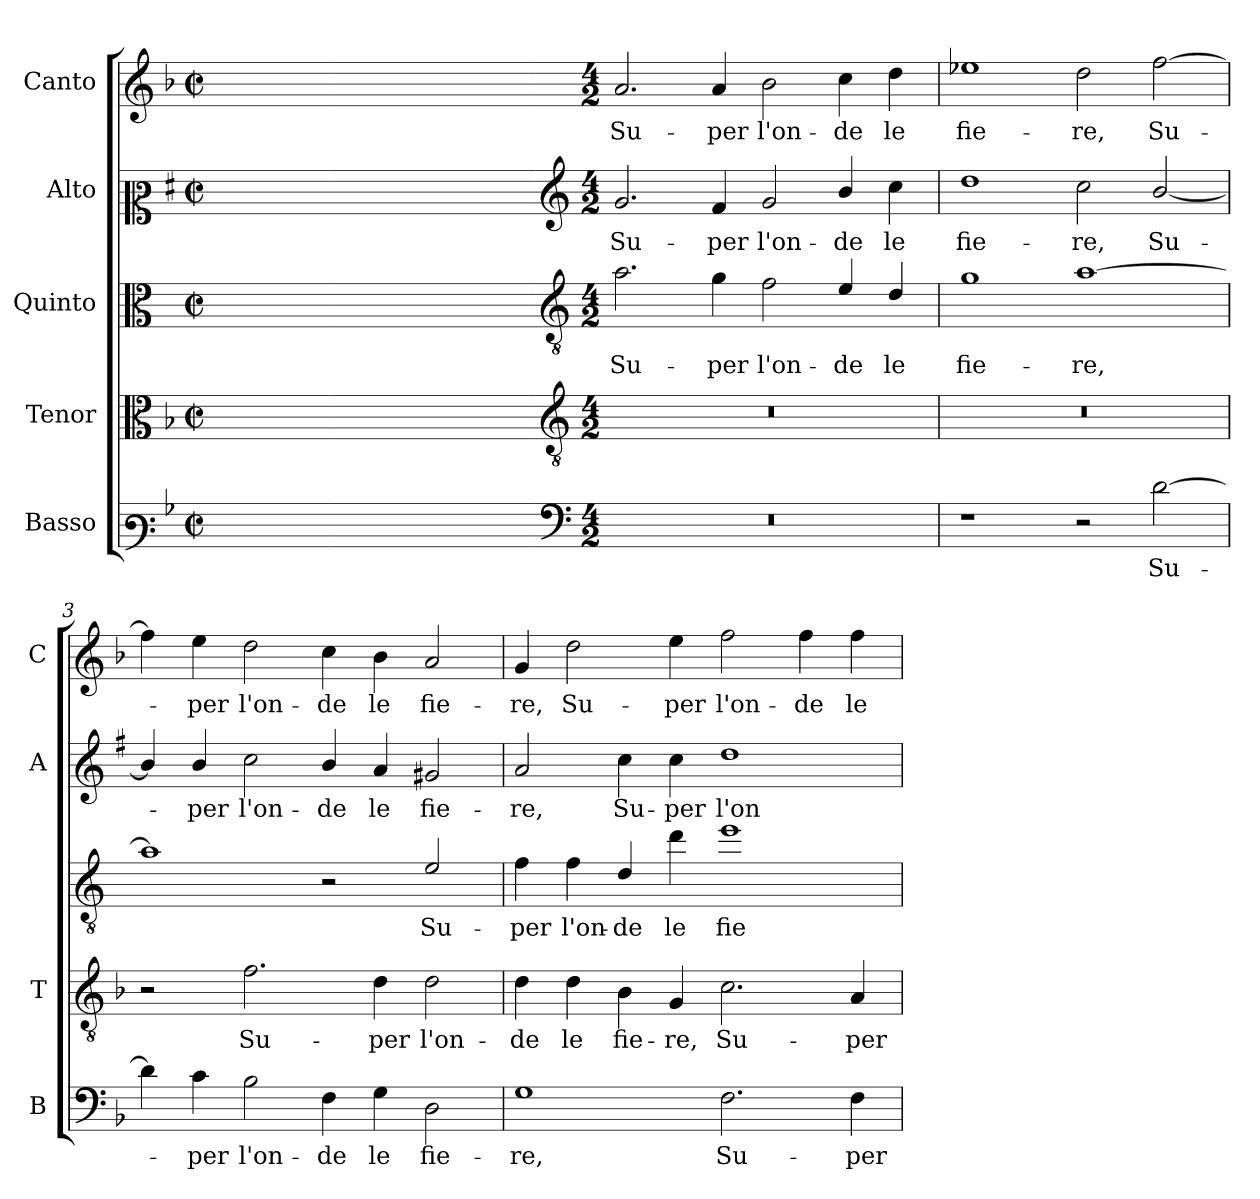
**kern	**text	**kern	**text	**kern	**text	**kern	**text	**kern	**text
*part5	*part5	*part4	*part4	*part3	*part3	*part2	*part2	*part1	*part1
*staff5	*staff5	*staff4	*staff4	*staff3	*staff3	*staff2	*staff2	*staff1	*staff1
*I"Basso	*	*I"Tenor	*	*I"Quinto	*	*I"Alto	*	*I"Canto	*
*I'B	*	*I'T	*	*	*	*I'A	*	*I'C	*
*clefF3	*	*clefC3	*	*clefC3	*	*clefC2	*	*clefG2	*
*	*	*	*	*ITrd4c7	*	*ITrd1c2	*	*	*
*k[b-]	*	*k[b-]	*	*k[b-]	*	*k[b-]	*	*k[b-]	*
*F:	*	*F:	*	*F:	*	*F:	*	*F:	*
*M2/2	*	*M2/2	*	*M2/2	*	*M2/2	*	*M2/2	*
*met(c|)	*	*met(c|)	*	*met(c|)	*	*met(c|)	*	*met(c|)	*
=	=	=	=	=	=	=	=	=	=
1ryy	.	1ryy	.	1ryy	.	1ryy	.	1ryy	.
=1X-	=1X-	=1X-	=1X-	=1X-	=1X-	=1X-	=1X-	=1X-	=1X-
4ryy	.	4ryy	.	4ryy	.	4ryy	.	4ryy	.
4ryy	.	4ryy	.	4ryy	.	4ryy	.	4ryy	.
4ryy	.	4ryy	.	4ryy	.	4ryy	.	4ryy	.
4ryy	.	4ryy	.	4ryy	.	4ryy	.	4ryy	.
=1-	=1-	=1-	=1-	=1-	=1-	=1-	=1-	=1-	=1-
*clefF4	*	*clefGv2	*	*clefGv2	*	*clefG2	*	*	*
*M4/2	*	*M4/2	*	*M4/2	*	*M4/2	*	*M4/2	*
!	!	!	!	!	!LO:LY:b	!	!LO:LY:b	!	!LO:LY:b
0r	.	0r	.	2.d\	Su-	2.f/	Su-	2.a/	Su-
!	!	!	!	!	!LO:LY:b	!	!LO:LY:b	!	!LO:LY:b
.	.	.	.	4c\	-per	4e/	-per	4a/	-per
!	!	!	!	!	!LO:LY:b	!	!LO:LY:b	!	!LO:LY:b
.	.	.	.	2B-\	l'on-	2f/	l'on-	2b-\	l'on-
!	!	!	!	!	!LO:LY:b	!	!LO:LY:b	!	!LO:LY:b
.	.	.	.	4A/	-de	4a/	-de	4cc\	-de
!	!	!	!	!	!LO:LY:b	!	!LO:LY:b	!	!LO:LY:b
.	.	.	.	4G/	le	4b-\	le	4dd\	le
=2	=2	=2	=2	=2	=2	=2	=2	=2	=2
!	!	!	!	!	!LO:LY:b	!	!LO:LY:b	!	!LO:LY:b
1r	.	0r	.	1c	fie-	1cc	fie-	1ee-X	fie-
!	!	!	!	!	!LO:LY:b	!	!LO:LY:b	!	!LO:LY:b
2r	.	.	.	[1d	-re,	2b-\	-re,	2dd\	-re,
!	!LO:LY:b	!	!	!	!	!	!LO:LY:b	!	!LO:LY:b
[2d\	Su-	.	.	.	.	[2a/	Su-	[2ff\	Su-
=3	=3	=3	=3	=3	=3	=3	=3	=3	=3
4d\]	.	2r	.	1d]	.	4a/]	.	4ff\]	.
!	!LO:LY:b	!	!	!	!	!	!LO:LY:b	!	!LO:LY:b
4c\	-per	.	.	.	.	4a/	-per	4ee\	-per
!	!LO:LY:b	!	!LO:LY:b	!	!	!	!LO:LY:b	!	!LO:LY:b
2B-\	l'on-	2.f\	Su-	.	.	2b-\	l'on-	2dd\	l'on-
!	!LO:LY:b	!	!	!	!	!	!LO:LY:b	!	!LO:LY:b
4F\	-de	.	.	2r	.	4a/	-de	4cc\	-de
!	!LO:LY:b	!	!LO:LY:b	!	!	!	!LO:LY:b	!	!LO:LY:b
4G\	le	4d\	-per	.	.	4g/	le	4b-\	le
!	!LO:LY:b	!	!LO:LY:b	!	!LO:LY:b	!	!LO:LY:b	!	!LO:LY:b
2D\	fie-	2d\	l'on-	2A/	Su-	2f#X/	fie-	2a/	fie-
!!LO:LB:g=z
=4	=4	=4	=4	=4	=4	=4	=4	=4	=4
!	!LO:LY:b	!	!LO:LY:b	!	!LO:LY:b	!	!LO:LY:b	!	!LO:LY:b
1G	-re,	4d\	-de	4B-\	-per	2g/	-re,	4g/	-re,
!	!	!	!LO:LY:b	!	!LO:LY:b	!	!	!	!LO:LY:b
.	.	4d\	le	4B-\	l'on-	.	.	2dd\	Su-
!	!	!	!LO:LY:b	!	!LO:LY:b	!	!LO:LY:b	!	!
.	.	4B-\	fie-	4G/	-de	4b-\	Su-	.	.
!	!	!	!LO:LY:b	!	!LO:LY:b	!	!LO:LY:b	!	!LO:LY:b
.	.	4G/	-re,	4g\	le	4b-\	-per	4ee\	-per
!	!LO:LY:b	!	!LO:LY:b	!	!LO:LY:b	!	!LO:LY:b	!	!LO:LY:b
2.F\	Su-	2.c\	Su-	1a	fie-	1cc	l'on-	2ff\	l'on-
!	!	!	!	!	!	!	!	!	!LO:LY:b
.	.	.	.	.	.	.	.	4ff\	-de
!	!LO:LY:b	!	!LO:LY:b	!	!	!	!	!	!LO:LY:b
4F\	-per	4A/	-per	.	.	.	.	4ff\	le
=	=	=	=	=	=	=	=	=	=
*-	*-	*-	*-	*-	*-	*-	*-	*-	*-
